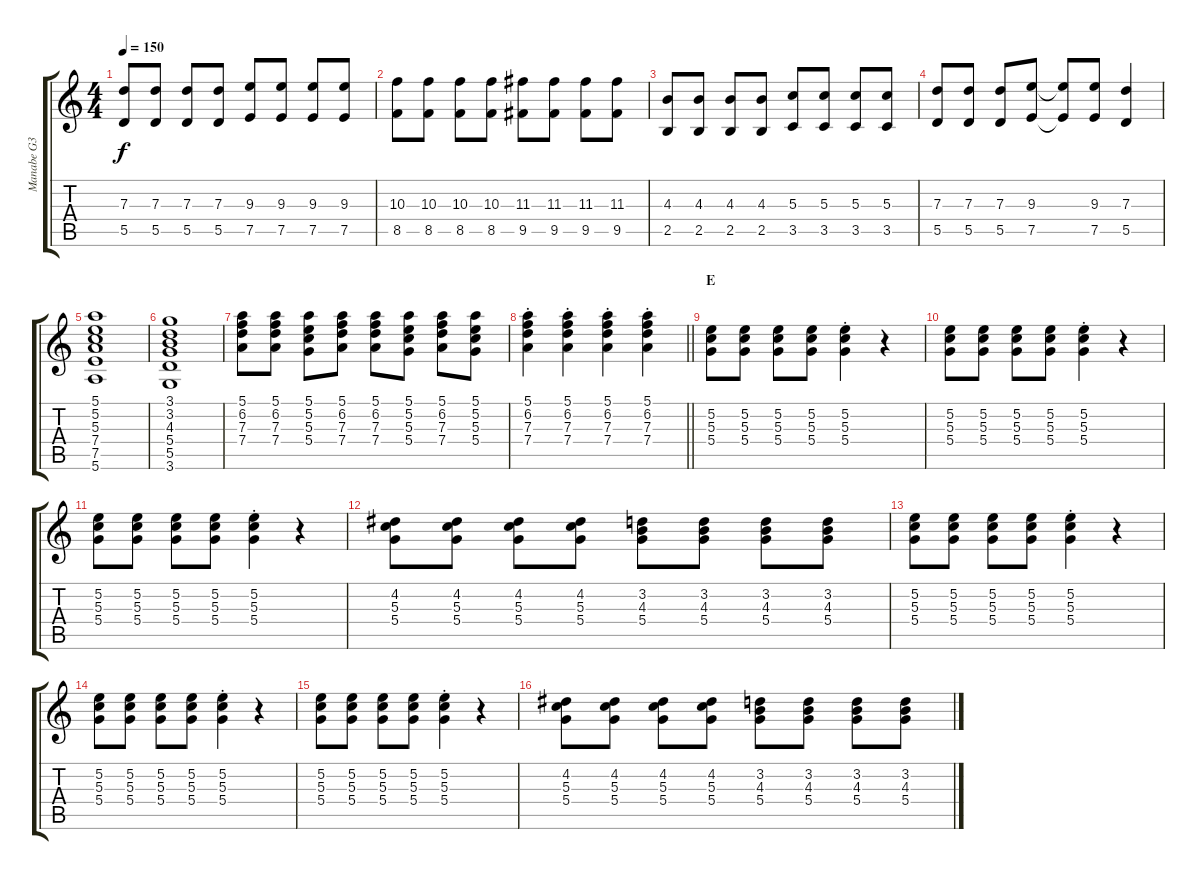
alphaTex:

\track ("Manabe G3" "Manabe G3") {instrument overdrivenguitar}
\staff {score tabs}
\tuning (E4 B3 G3 D3 A2 E2) {hide}
\ts (4 4)
\tempo 150
\clef g2
\ks c
(7.3 5.5).8{dy f} (7.3 5.5).8 (7.3 5.5).8 (7.3 5.5).8 (9.3 7.5).8 (9.3 7.5).8 (9.3 7.5).8 (9.3 7.5).8 |
(10.3 8.5).8 (10.3 8.5).8 (10.3 8.5).8 (10.3 8.5).8 (11.3 9.5).8 (11.3 9.5).8 (11.3 9.5).8 (11.3 9.5).8 |
(4.3 2.5).8 (4.3 2.5).8 (4.3 2.5).8 (4.3 2.5).8 (5.3 3.5).8 (5.3 3.5).8 (5.3 3.5).8 (5.3 3.5).8 |
(7.3 5.5).8 (7.3 5.5).8 (7.3 5.5).8 (9.3 7.5).8 (9.3{t} 7.5{t}).8 (9.3 7.5).8 (7.3 5.5).4 |
(5.1 5.2 5.3 7.4 7.5 5.6).1 |
(3.1 3.2 4.3 5.4 5.5 3.6).1 |
(5.1 6.2 7.3 7.4).8 (5.1 6.2 7.3 7.4).8 (5.1 5.2 5.3 5.4).8 (5.1 6.2 7.3 7.4).8 (5.1 6.2 7.3 7.4).8 (5.1 5.2 5.3 5.4).8 (5.1 6.2 7.3 7.4).8 (5.1 5.2 5.3 5.4).8 |
\barLineRight lightlight
(5.1{st} 6.2{st} 7.3{st} 7.4{st}).4 (5.1{st} 6.2{st} 7.3{st} 7.4{st}).4 (5.1{st} 6.2{st} 7.3{st} 7.4{st}).4 (5.1{st} 6.2{st} 7.3{st} 7.4{st}).4 |
\section ("" "E")
(5.2 5.3 5.4).8 (5.2 5.3 5.4).8 (5.2 5.3 5.4).8 (5.2 5.3 5.4).8 (5.2{st} 5.3{st} 5.4{st}).4 r.4 |
(5.2 5.3 5.4).8 (5.2 5.3 5.4).8 (5.2 5.3 5.4).8 (5.2 5.3 5.4).8 (5.2{st} 5.3{st} 5.4{st}).4 r.4 |
(5.2 5.3 5.4).8 (5.2 5.3 5.4).8 (5.2 5.3 5.4).8 (5.2 5.3 5.4).8 (5.2{st} 5.3{st} 5.4{st}).4 r.4 |
(4.2 5.3 5.4).8 (4.2 5.3 5.4).8 (4.2 5.3 5.4).8 (4.2 5.3 5.4).8 (3.2 4.3 5.4).8 (3.2 4.3 5.4).8 (3.2 4.3 5.4).8 (3.2 4.3 5.4).8 |
(5.2 5.3 5.4).8 (5.2 5.3 5.4).8 (5.2 5.3 5.4).8 (5.2 5.3 5.4).8 (5.2{st} 5.3{st} 5.4{st}).4 r.4 |
(5.2 5.3 5.4).8 (5.2 5.3 5.4).8 (5.2 5.3 5.4).8 (5.2 5.3 5.4).8 (5.2{st} 5.3{st} 5.4{st}).4 r.4 |
(5.2 5.3 5.4).8 (5.2 5.3 5.4).8 (5.2 5.3 5.4).8 (5.2 5.3 5.4).8 (5.2{st} 5.3{st} 5.4{st}).4 r.4 |
(4.2 5.3 5.4).8 (4.2 5.3 5.4).8 (4.2 5.3 5.4).8 (4.2 5.3 5.4).8 (3.2 4.3 5.4).8 (3.2 4.3 5.4).8 (3.2 4.3 5.4).8 (3.2 4.3 5.4).8
